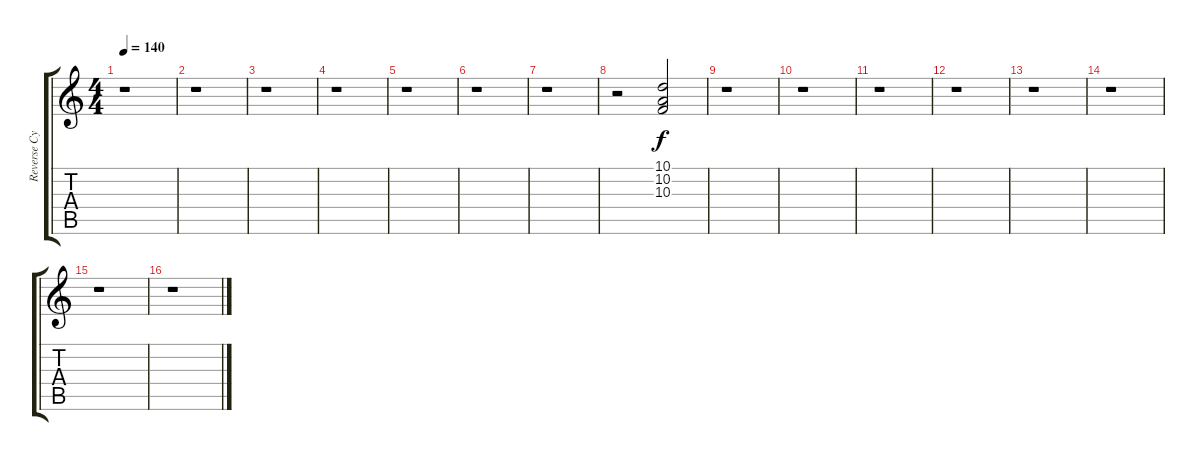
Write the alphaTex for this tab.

\track ("Reverse Cymbal" "Reverse Cy") {instrument reversecymbal}
\staff {score tabs}
\tuning (E4 B3 G3 D3 A2 E2) {hide}
\ts (4 4)
\tempo 140
\clef g2
\ks c
r.1{dy f} |
r.1 |
r.1 |
r.1 |
r.1 |
r.1 |
r.1 |
r.2 (10.1 10.2 10.3).2 |
r.1 |
r.1 |
r.1 |
r.1 |
r.1 |
r.1 |
r.1 |
r.1
